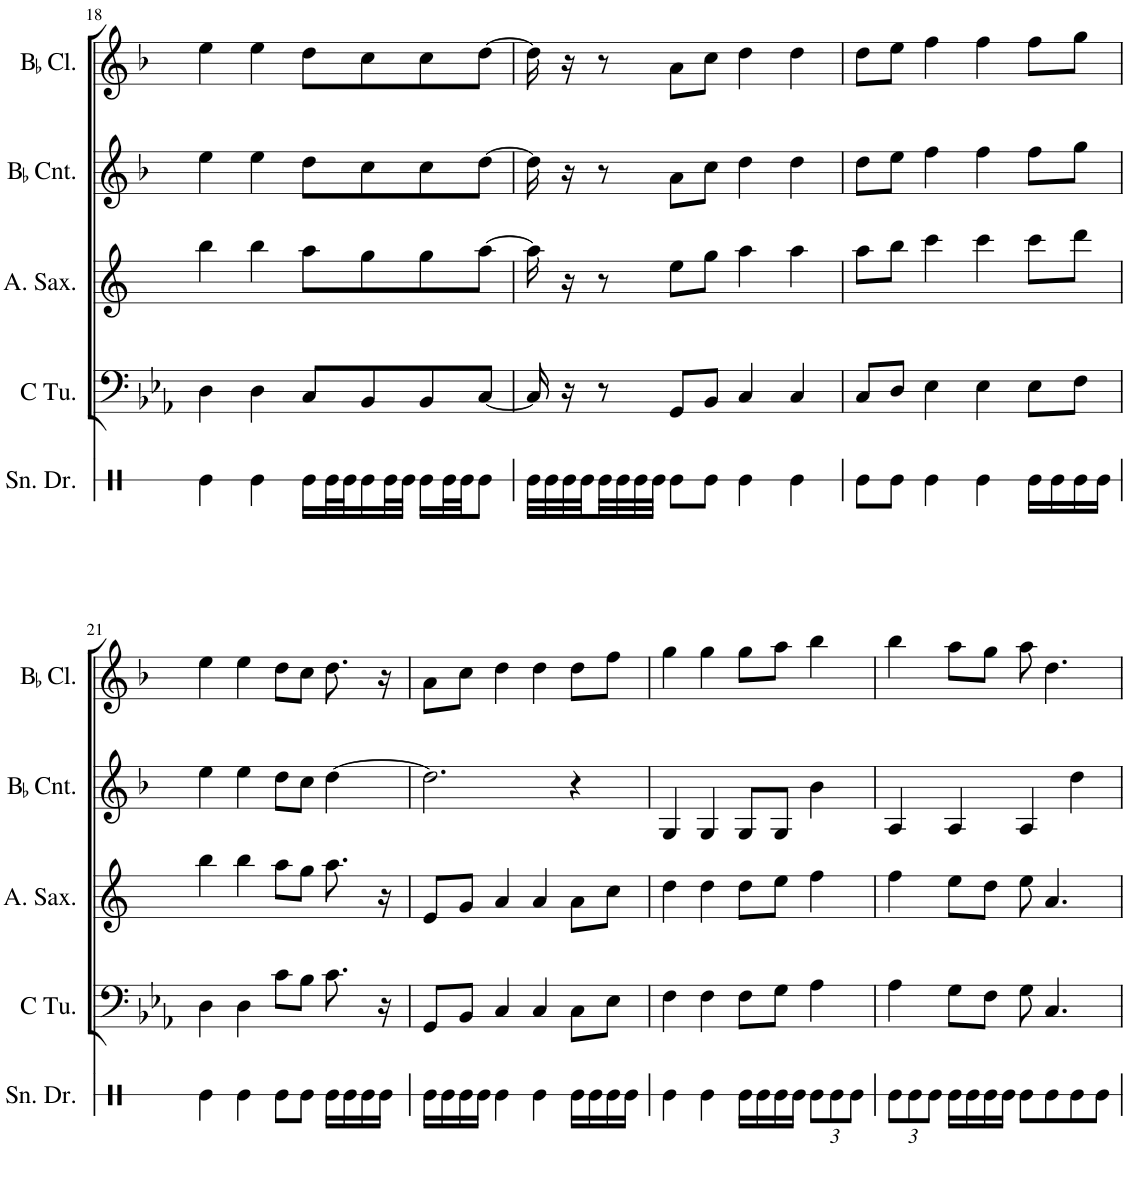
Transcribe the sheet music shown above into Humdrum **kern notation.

**kern	**kern	**kern	**kern
*part4	*part3	*part2	*part1
*staff4	*staff3	*staff2	*staff1
*I"C Tuba	*I"Alto Saxophone	*I"BaccidentalFlat Cornet	*I"BaccidentalFlat Clarinet
*I'C Tu.	*I'A. Sax.	*I'BaccidentalFlat Cnt.	*I'BaccidentalFlat Cl.
!!LO:PB:g=z
*clefF4	*clefG2	*clefG2	*clefG2
*	*Trd5c9	*Trd1c2	*Trd1c2
*k[b-e-a-]	*k[]	*k[b-]	*k[b-]
*M4/4	*M4/4	*M4/4	*M4/4
=18	=18	=18	=18
4D\	4bb\	4ee\	4ee\
4D\	4bb\	4ee\	4ee\
8C/L	8aa\L	8dd\L	8dd\L
8BB-/	8gg\	8cc\	8cc\
8BB-/	8gg\	8cc\	8cc\
[8C/J	[8aa\J	[8dd\J	[8dd\J
=19	=19	=19	=19
16C/]	16aa\]	16dd\]	16dd\]
16r	16r	16r	16r
8r	8r	8r	8r
8GG/L	8ee\L	8a\L	8a\L
8BB-/J	8gg\J	8cc\J	8cc\J
4C/	4aa\	4dd\	4dd\
4C/	4aa\	4dd\	4dd\
=20	=20	=20	=20
8C/L	8aa\L	8dd\L	8dd\L
8D/J	8bb\J	8ee\J	8ee\J
4E-\	4ccc\	4ff\	4ff\
4E-\	4ccc\	4ff\	4ff\
8E-\L	8ccc\L	8ff\L	8ff\L
8F\J	8ddd\J	8gg\J	8gg\J
!!LO:LB:g=z
=21	=21	=21	=21
4D\	4bb\	4ee\	4ee\
4D\	4bb\	4ee\	4ee\
8c\L	8aa\L	8dd\L	8dd\L
8B-\J	8gg\J	8cc\J	8cc\J
8.c\	8.aa\	[4dd\	8.dd\
16r	16r	.	16r
=22	=22	=22	=22
8GG/L	8e/L	2.dd\]	8a\L
8BB-/J	8g/J	.	8cc\J
4C/	4a/	.	4dd\
4C/	4a/	.	4dd\
8C\L	8a\L	4r	8dd\L
8E-\J	8cc\J	.	8ff\J
=23	=23	=23	=23
4F\	4dd\	4G/	4gg\
4F\	4dd\	4G/	4gg\
8F\L	8dd\L	8G/L	8gg\L
8G\J	8ee\J	8G/J	8aa\J
4A-\	4ff\	4b-\	4bb-\
=24	=24	=24	=24
4A-\	4ff\	4A/	4bb-\
8G\L	8ee\L	4A/	8aa\L
8F\J	8dd\J	.	8gg\J
8G\	8ee\	4A/	8aa\
4.C/	4.a/	.	4.dd\
.	.	4dd\	.
=	=	=	=
*-	*-	*-	*-
